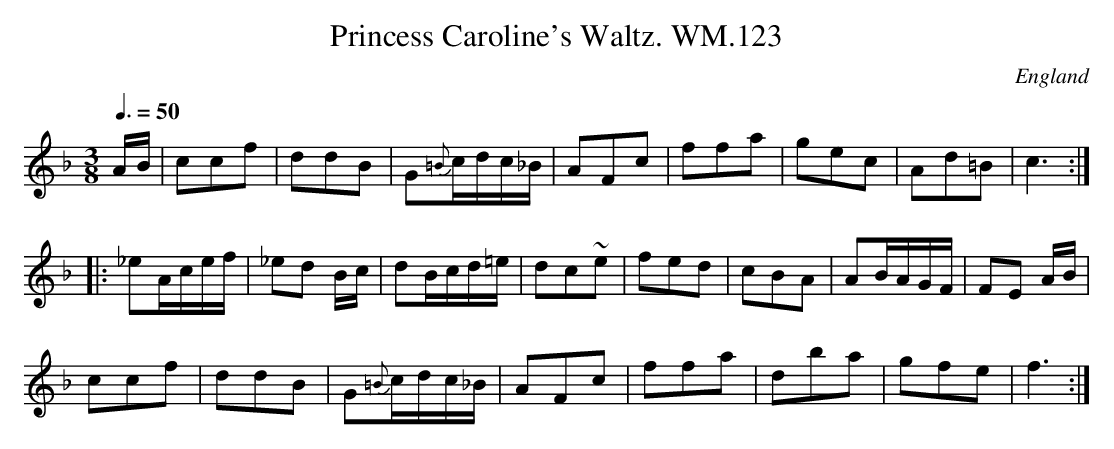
X:1
T:Princess Caroline's Waltz. WM.123
L:1/8
M:3/8
O:England
Q:3/8=50
K:F
A/B/|ccf|ddB|G{=B}c/d/c/_B/|AFc|ffa|gec|Ad=B|c3:|!
|:_eA/c/e/f/|_ed B/c/|dB/c/d/=e/|dc~e|fed|cBA|AB/A/G/F/|FE A/B/|!
ccf|ddB|G{=B}c/d/c/_B/|AFc|ffa|dba|gfe|f3:|
